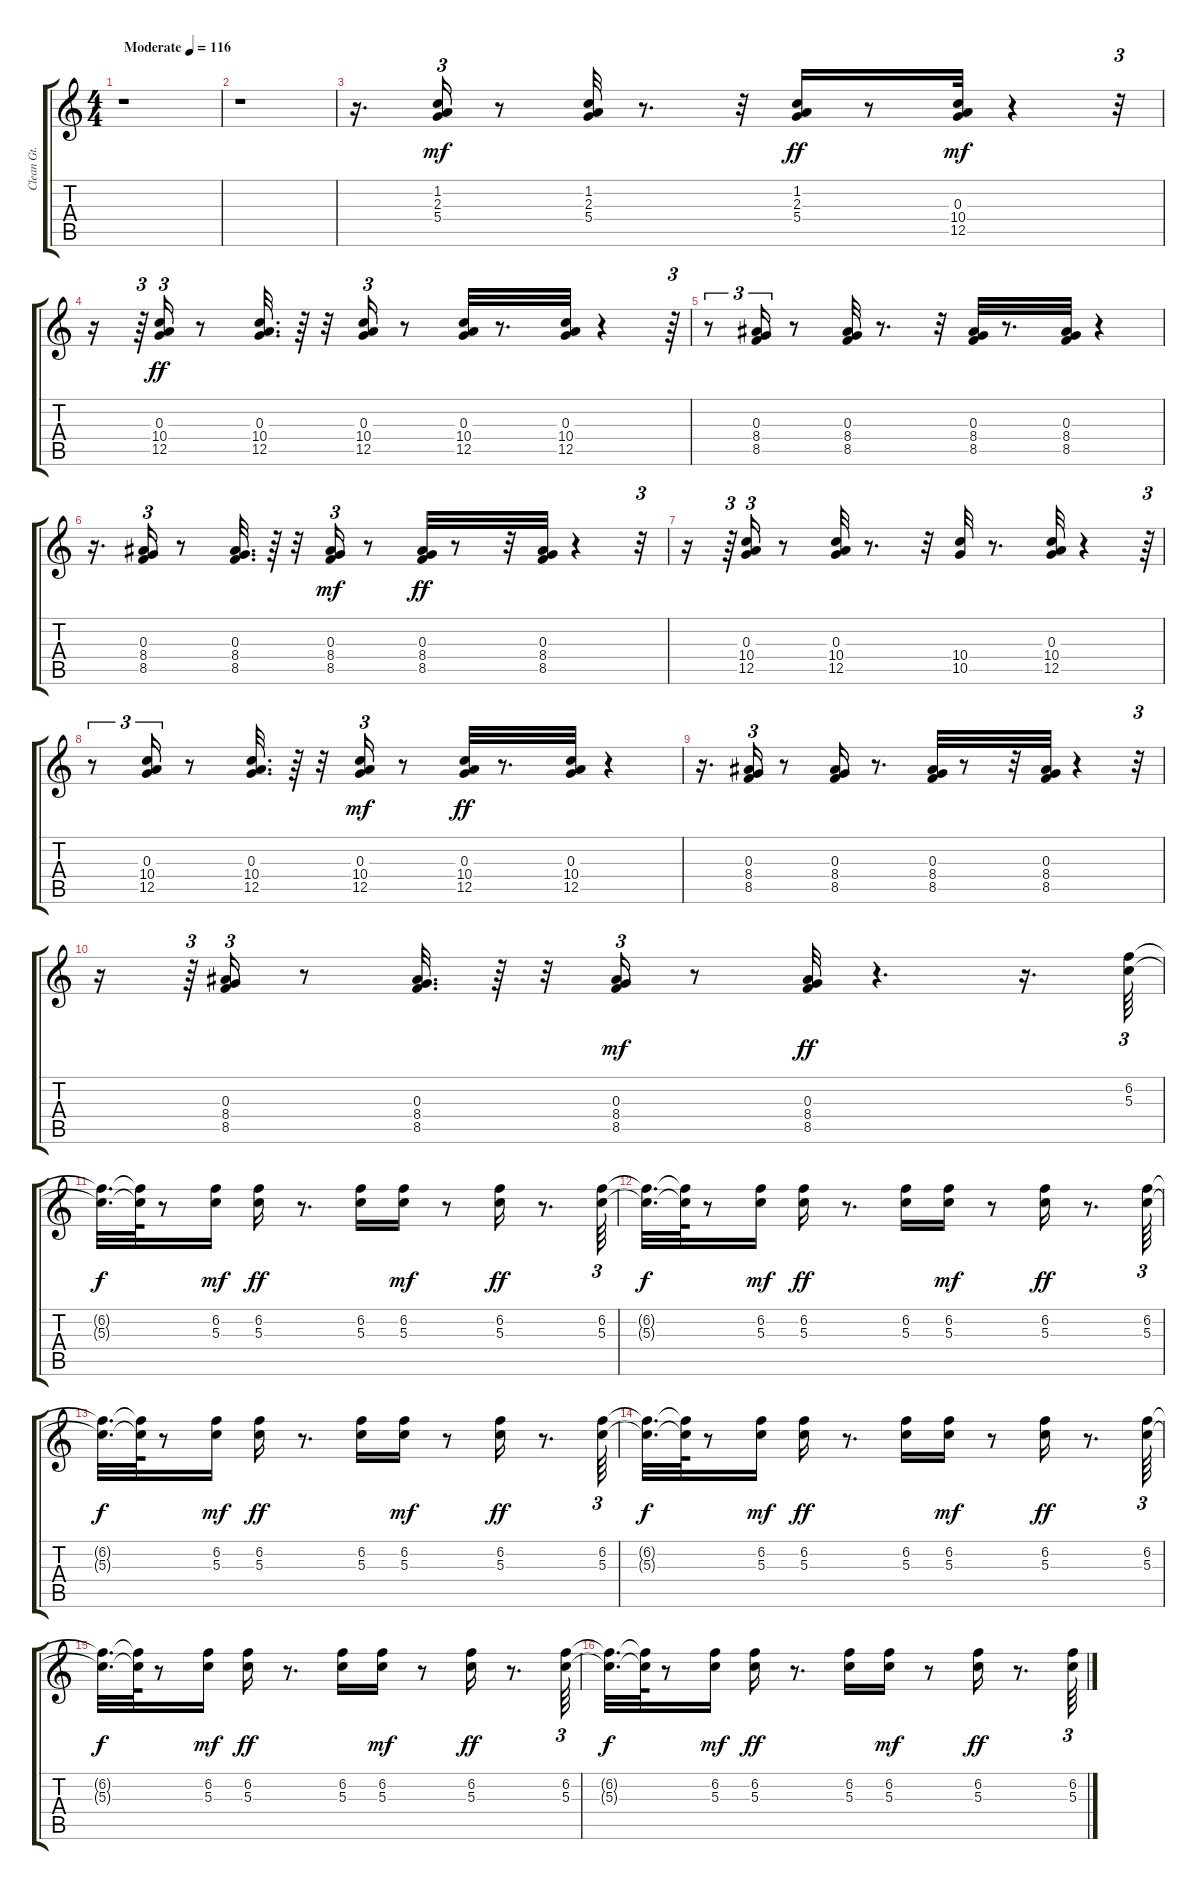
\track ("Clean Gt." "Clean Gt.") {instrument electricguitarclean}
\staff {score tabs}
\tuning (E4 B3 G3 D3 A2 E2) {hide}
\ts (4 4)
\tempo (116 "Moderate")
\clef g2
\ks c
r.1{dy mf instrument electricguitarclean} |
r.1 |
r.16{d} (1.2 2.3 5.4).16{tu (3 2)} r.8 (1.2 2.3 5.4).32 r.8{d} r.32 (1.2 2.3 5.4).16{dy ff} r.8 (0.3 10.4 12.5).32{dy mf} r.4 r.32{tu (3 2)} |
r.16 r.64{tu (3 2)} (0.3 10.4 12.5).16{tu (3 2) dy ff} r.8 (0.3 10.4 12.5).32{d} r.64 r.32 (0.3 10.4 12.5).16{tu (3 2)} r.8 (0.3 10.4 12.5).32 r.8{d} (0.3 10.4 12.5).32 r.4 r.64{tu (3 2)} |
r.8{tu (3 2)} (0.3 8.4 8.5).16{tu (3 2)} r.8 (0.3 8.4 8.5).32 r.8{d} r.32 (0.3 8.4 8.5).32 r.8{d} (0.3 8.4 8.5).32 r.4 |
r.16{d} (0.3 8.4 8.5).16{tu (3 2)} r.8 (0.3 8.4 8.5).32{d} r.64 r.32 (0.3 8.4 8.5).16{tu (3 2) dy mf} r.8 (0.3 8.4 8.5).32{dy ff} r.8 r.32 (0.3 8.4 8.5).32 r.4 r.32{tu (3 2)} |
r.16 r.64{tu (3 2)} (0.3 10.4 12.5).16{tu (3 2)} r.8 (0.3 10.4 12.5).32 r.8{d} r.32 (10.4 10.5).32 r.8{d} (0.3 10.4 12.5).32 r.4 r.64{tu (3 2)} |
r.8{tu (3 2)} (0.3 10.4 12.5).16{tu (3 2)} r.8 (0.3 10.4 12.5).32{d} r.64 r.32 (0.3 10.4 12.5).16{tu (3 2) dy mf} r.8 (0.3 10.4 12.5).32{dy ff} r.8{d} (0.3 10.4 12.5).32 r.4 |
r.16{d} (0.3 8.4 8.5).16{tu (3 2)} r.8 (0.3 8.4 8.5).16 r.8{d} (0.3 8.4 8.5).32 r.8 r.32 (0.3 8.4 8.5).32 r.4 r.32{tu (3 2)} |
r.16 r.64{tu (3 2)} (0.3 8.4 8.5).16{tu (3 2)} r.8 (0.3 8.4 8.5).32{d} r.64 r.32 (0.3 8.4 8.5).16{tu (3 2) dy mf} r.8 (0.3 8.4 8.5).32{dy ff} r.4{d} r.16{d} (6.2 5.3).64{tu (3 2)} |
(6.2{t} 5.3{t}).32{d dy f} (6.2{t} 5.3{t}).64 r.8 (6.2 5.3).16{dy mf} (6.2 5.3).16{dy ff} r.8{d} (6.2 5.3).16 (6.2 5.3).16{dy mf} r.8 (6.2 5.3).16{dy ff} r.8{d} (6.2 5.3).64{tu (3 2)} |
(6.2{t} 5.3{t}).32{d dy f} (6.2{t} 5.3{t}).64 r.8 (6.2 5.3).16{dy mf} (6.2 5.3).16{dy ff} r.8{d} (6.2 5.3).16 (6.2 5.3).16{dy mf} r.8 (6.2 5.3).16{dy ff} r.8{d} (6.2 5.3).64{tu (3 2)} |
(6.2{t} 5.3{t}).32{d dy f} (6.2{t} 5.3{t}).64 r.8 (6.2 5.3).16{dy mf} (6.2 5.3).16{dy ff} r.8{d} (6.2 5.3).16 (6.2 5.3).16{dy mf} r.8 (6.2 5.3).16{dy ff} r.8{d} (6.2 5.3).64{tu (3 2)} |
(6.2{t} 5.3{t}).32{d dy f} (6.2{t} 5.3{t}).64 r.8 (6.2 5.3).16{dy mf} (6.2 5.3).16{dy ff} r.8{d} (6.2 5.3).16 (6.2 5.3).16{dy mf} r.8 (6.2 5.3).16{dy ff} r.8{d} (6.2 5.3).64{tu (3 2)} |
(6.2{t} 5.3{t}).32{d dy f} (6.2{t} 5.3{t}).64 r.8 (6.2 5.3).16{dy mf} (6.2 5.3).16{dy ff} r.8{d} (6.2 5.3).16 (6.2 5.3).16{dy mf} r.8 (6.2 5.3).16{dy ff} r.8{d} (6.2 5.3).64{tu (3 2)} |
(6.2{t} 5.3{t}).32{d dy f} (6.2{t} 5.3{t}).64 r.8 (6.2 5.3).16{dy mf} (6.2 5.3).16{dy ff} r.8{d} (6.2 5.3).16 (6.2 5.3).16{dy mf} r.8 (6.2 5.3).16{dy ff} r.8{d} (6.2 5.3).64{tu (3 2)}
